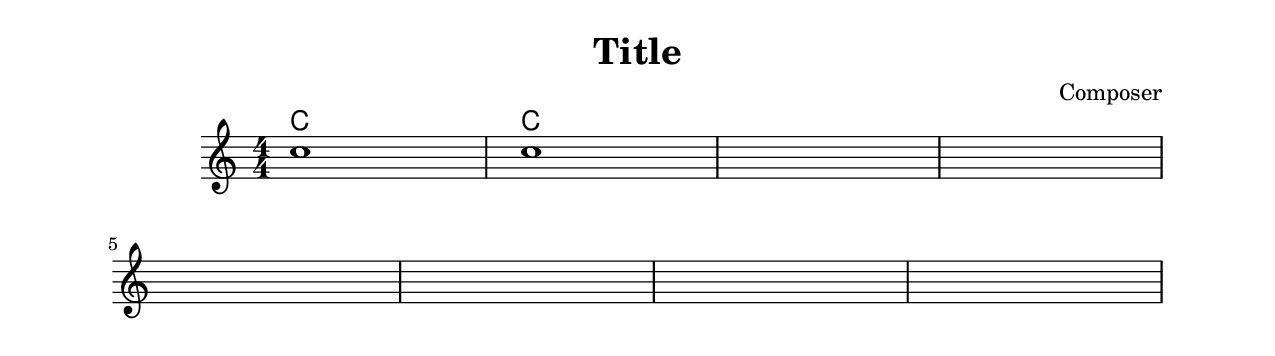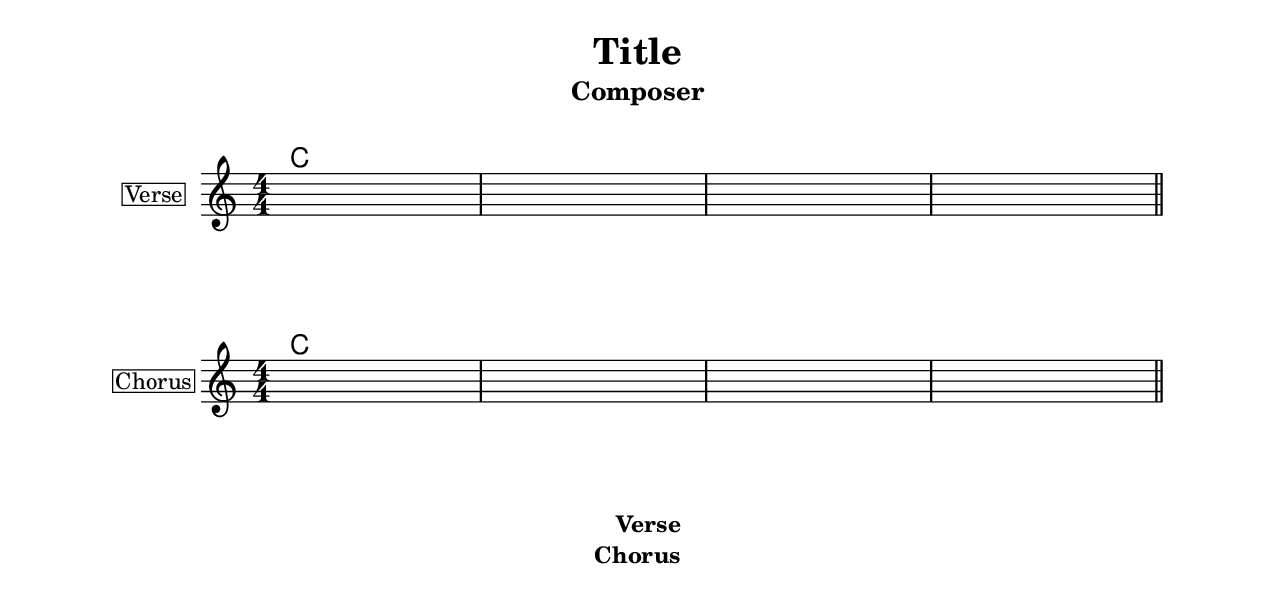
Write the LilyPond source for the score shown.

\version "2.24.0"

\include "settings.ily"
\include "style.ily"

verse = \chordmode {
  | c1
}

chorus = \chordmode {
  | c1
}

changes_verse = \chords {
  \verse
}

changes_chorus = \chords {
  \chorus
}

changes = \chords {
  \verse
  \chorus
}

verse = \lyricmode {
  Verse one
}

chorus = \lyricmode {
  Chorus
}

text = \lyricmode {
  \verse
  \chorus
}

verse = \relative c'' {
  | c1
}

chorus = \relative c'' {
  | c1
}

melody_verse = \new Voice \with {
  \consists "Pitch_squash_engraver"
} \relative c' {
  \improvisationOn
  \verse
}

melody_chorus = \new Voice \with {
  \consists "Pitch_squash_engraver"
} \relative c' {
  \improvisationOn
  \chorus
}

melody = {
  \verse
  \chorus
}

key_and_time = {
  \key c \major
  \time 4/4
}

verse = {
  | s1 * 4
}

chorus = {
  | s1 * 4
}

structure_verse = {
  \key_and_time
  \verse
  \bar "||"
}

structure_chorus = {
  \key_and_time
  \chorus
  \bar "||"
}

structure = {
  \key_and_time
  \verse
  \chorus
}


\header {
  title = "Title"
}

melody = \new Staff {
  <<
    \melody
    \structure
  >>
}

\layout {
  \context {
    \Score \consists
    #(set-bars-per-line '(4))
  }
}

\book {
  \header {
    composer = "Composer"
  }

  \score {
    <<
      \numericTimeSignature
      \changes
      \melody
    >>
  }
}

form_layout = \layout {
  ragged-last = ##f
}

\book {
  \bookOutputSuffix "form"

  \header {
    subtitle = "Composer"
  }

  \paper {
    score-system-spacing.basic-distance = #18
  }

  \markup \vspace #1

  \score {
    \form_layout
    <<
      \numericTimeSignature
      \changes_verse
      \new Staff \with {
        instrumentName = \markup \box "Verse"
      } {
        <<
          \structure_verse
        >>
      }
    >>
  }

  \score {
    \form_layout
    <<
      \numericTimeSignature
      \changes_chorus
      \new Staff \with {
        instrumentName = \markup \box "Chorus"
      } {
        <<
          \structure_chorus
        >>
      }
    >>
  }

  \markup \vspace #2

  \markup \fill-line {
    \column
    \override #'(padding . 5)
    \table #'(1 -1 -1)
    {
      \bold Verse \italic "" ""
      \bold Chorus \italic "" ""
    }
  }
}
